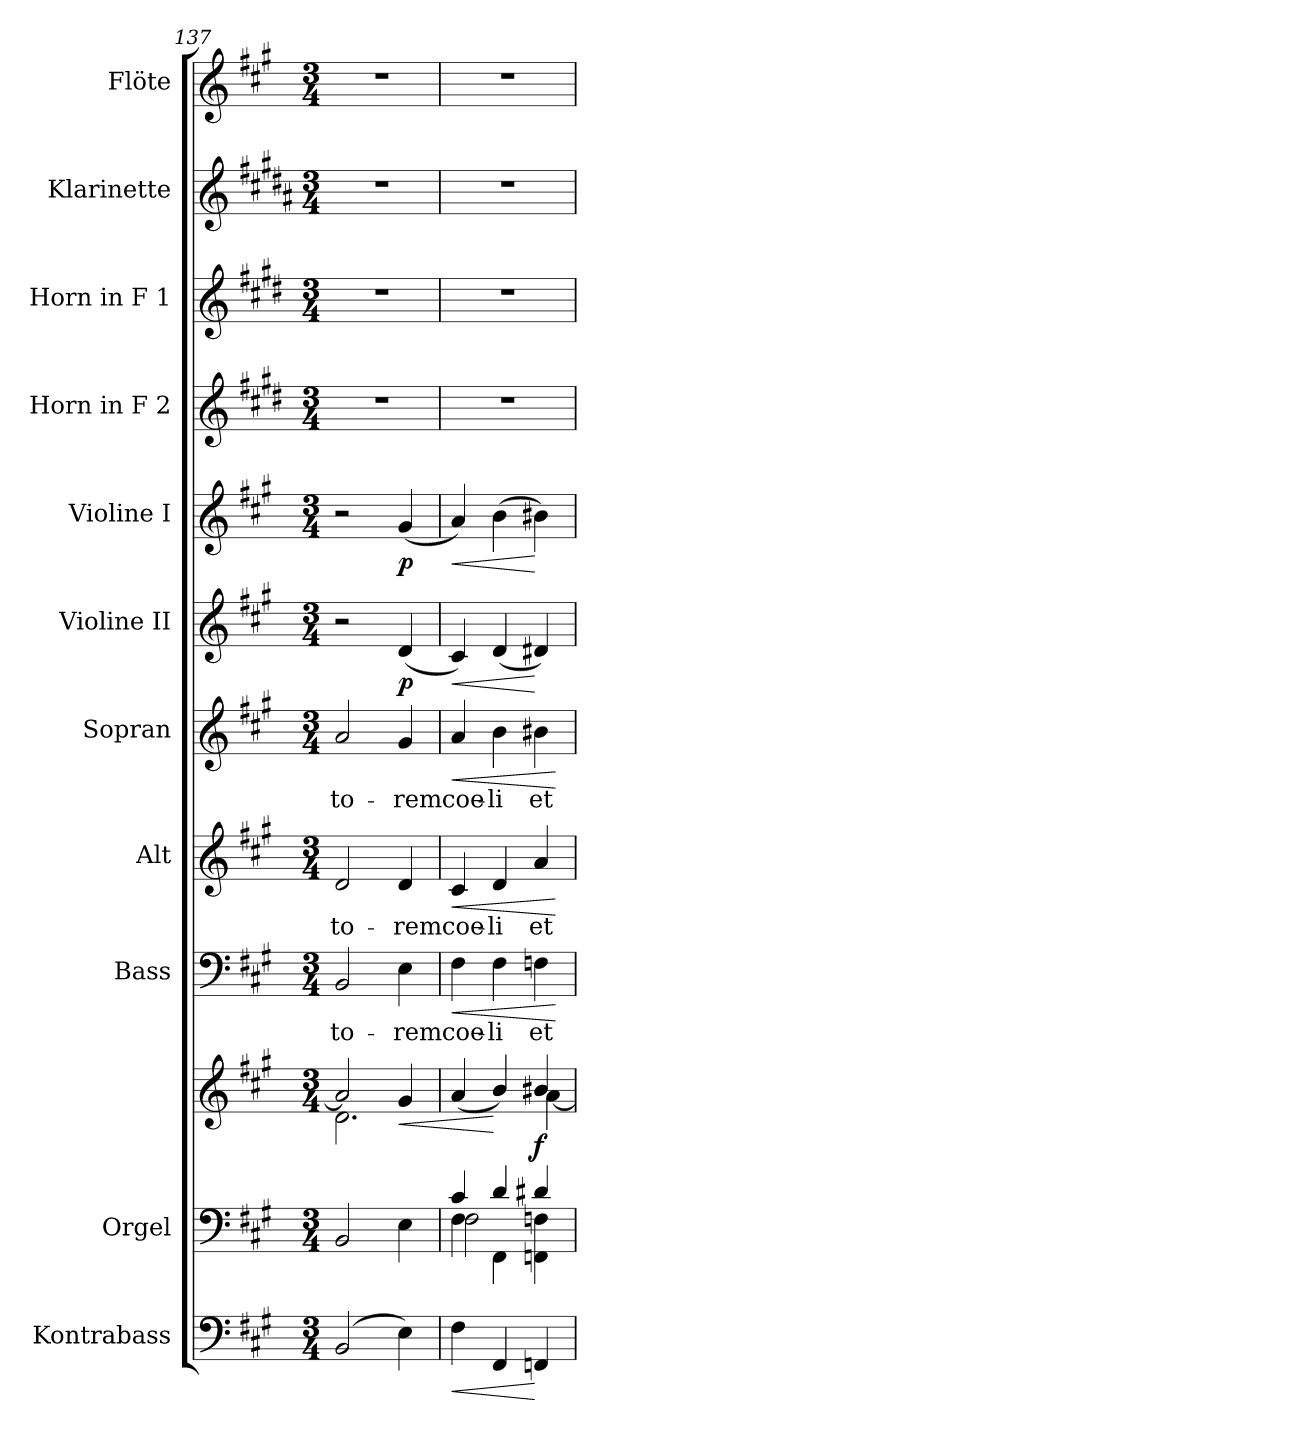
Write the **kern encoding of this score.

**kern	**dynam	**kern	**kern	**dynam	**kern	**text	**dynam	**kern	**text	**dynam	**kern	**text	**dynam	**kern	**dynam	**kern	**dynam	**kern	**kern	**kern	**kern
*part11	*part11	*part10	*part10	*part10	*part9	*part9	*part9	*part8	*part8	*part8	*part7	*part7	*part7	*part6	*part6	*part5	*part5	*part4	*part3	*part2	*part1
*staff12	*staff12	*staff11	*staff10	*staff10/11	*staff9	*staff9	*staff9	*staff8	*staff8	*staff8	*staff7	*staff7	*staff7	*staff6	*staff6	*staff5	*staff5	*staff4	*staff3	*staff2	*staff1
*I"Kontrabass	*	*I"Orgel	*	*	*I"Bass	*	*	*I"Alt	*	*	*I"Sopran	*	*	*I"Violine II	*	*I"Violine I	*	*I"Horn in F 2	*I"Horn in F 1	*I"Klarinette	*I"Flöte
*I'Kb.	*	*I'Org.	*	*	*I'B.	*	*	*I'A.	*	*	*I'S.	*	*	*I'Vl. II	*	*I'Vl. I	*	*	*	*I'Kl.	*I'Fl.
*clefF4	*	*clefF4	*clefG2	*	*clefF4	*	*	*clefG2	*	*	*clefG2	*	*	*clefG2	*	*clefG2	*	*clefG2	*clefG2	*clefG2	*clefG2
*ITrd7c12	*	*	*	*	*	*	*	*	*	*	*	*	*	*	*	*	*	*ITrd4c7	*ITrd4c7	*ITrd1c2	*
*k[f#c#g#]	*	*k[f#c#g#]	*k[f#c#g#]	*	*k[f#c#g#]	*	*	*k[f#c#g#]	*	*	*k[f#c#g#]	*	*	*k[f#c#g#]	*	*k[f#c#g#]	*	*k[f#c#g#]	*k[f#c#g#]	*k[f#c#g#]	*k[f#c#g#]
*A:	*	*A:	*A:	*	*A:	*	*	*A:	*	*	*A:	*	*	*A:	*	*A:	*	*A:	*A:	*A:	*A:
*M3/4	*	*M3/4	*M3/4	*	*M3/4	*	*	*M3/4	*	*	*M3/4	*	*	*M3/4	*	*M3/4	*	*M3/4	*M3/4	*M3/4	*M3/4
=137	=137	=137	=137	=137	=137	=137	=137	=137	=137	=137	=137	=137	=137	=137	=137	=137	=137	=137	=137	=137	=137
*	*	*	*^	*	*	*	*	*	*	*	*	*	*	*	*	*	*	*	*	*	*
!	!	!	!	!	!	!	!LO:LY:b	!	!	!LO:LY:b	!	!	!LO:LY:b	!	!	!	!	!	!	!	!	!
(2BBB/	.	2BB/	2a/]	2.d\	.	2BB/	-to-	.	2d/	-to-	.	2a/	-to-	.	2r	.	2r	.	2.r	2.r	2.r	2.r
!	!	!	!	!	!LO:HP:b	!	!LO:LY:b	!	!	!LO:LY:b	!	!	!LO:LY:b	!	!	!LO:DY:b	!	!LO:DY:b	!	!	!	!
4EE\)	.	4E\	4g#/	.	<	4E\	-rem	.	4d/	-rem	.	4g#/	-rem	.	(<4d/	p	(<4g#/	p	.	.	.	.
=138	=138	=138	=138	=138	=138	=138	=138	=138	=138	=138	=138	=138	=138	=138	=138	=138	=138	=138	=138	=138	=138	=138
!	!LO:HP:b	!	!	!	!	!	!LO:LY:b	!LO:HP:b	!	!LO:LY:b	!LO:HP:b	!	!LO:LY:b	!LO:HP:b	!	!LO:HP:b	!	!LO:HP:b	!	!	!	!
*	*	*^	*	*	*	*	*	*	*	*	*	*	*	*	*	*	*	*	*	*	*	*
*	*	*	*^	*	*	*	*	*	*	*	*	*	*	*	*	*	*	*	*	*	*	*	*
4FF#\	<	4c#/	4F#\	2F#\	(4a/	2ryy	.	4F#\	coe-	<	4c#/	coe-	<	4a/	coe-	<	4c#/)	<	4a/)	<	2.r	2.r	2.r	2.r
!	!	!	!	!	!	!	!	!	!LO:LY:b	!	!	!LO:LY:b	!	!	!LO:LY:b	!	!	!	!	!	!	!	!	!
4FFF#/	.	4d/	4FF#\	.	4b/)	.	[	4F#\	-li	.	4d/	-li	.	4b\	-li	.	(<4d/	.	(>4b\	.	.	.	.	.
!	!	!	!	!	!	!	!LO:DY:b	!	!LO:LY:b	!	!	!LO:LY:b	!	!	!LO:LY:b	!	!	!	!	!	!	!	!	!
4FFFn/	[	4d#X/	4FFn\ 4Fn\	4ryy	4b#X/	[<4a\	f	4Fn\	et	.	4a/	et	.	4b#X\	et	.	4d#X/)	[	4b#X\)	[	.	.	.	.
*	*	*v	*v	*v	*	*	*	*	*	*	*	*	*	*	*	*	*	*	*	*	*	*	*	*
*	*	*	*v	*v	*	*	*	*	*	*	*	*	*	*	*	*	*	*	*	*	*	*
.	.	.	.	.	.	.	[	.	.	[	.	.	[	.	.	.	.	.	.	.	.
=	=	=	=	=	=	=	=	=	=	=	=	=	=	=	=	=	=	=	=	=	=
*-	*-	*-	*-	*-	*-	*-	*-	*-	*-	*-	*-	*-	*-	*-	*-	*-	*-	*-	*-	*-	*-
